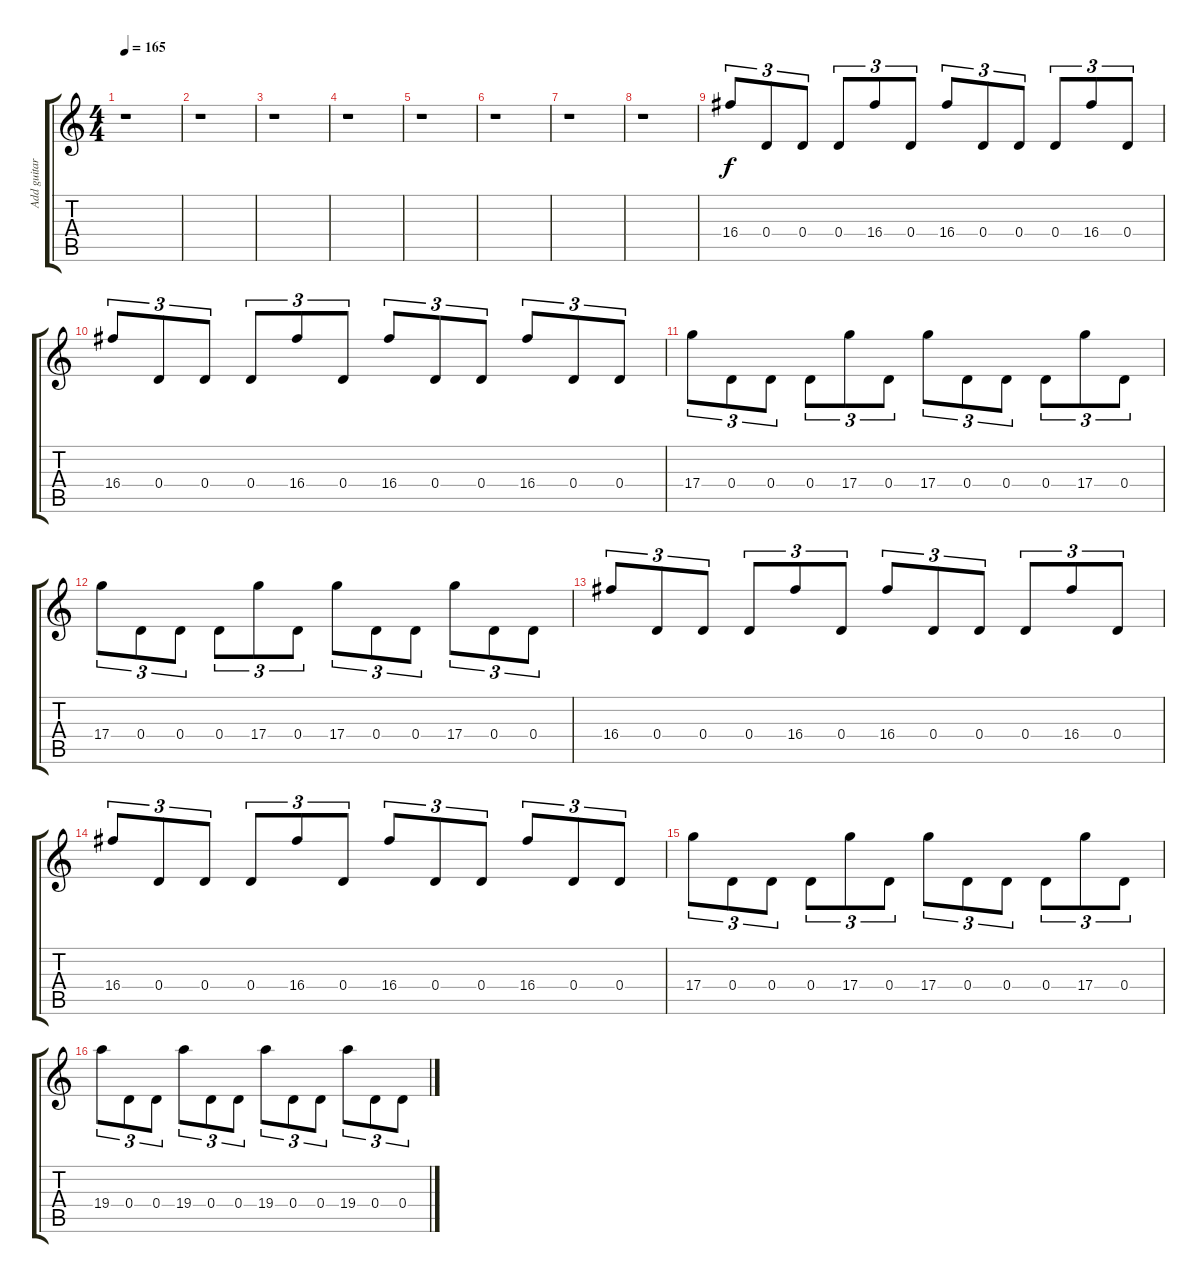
\track ("Add guitar 3" "Add guitar") {instrument distortionguitar}
\staff {score tabs}
\tuning (E4 B3 G3 D3 A2 D2) {hide}
\ts (4 4)
\tempo 165
\clef g2
\ks c
r.1{dy f} |
r.1 |
r.1 |
r.1 |
r.1 |
r.1 |
r.1 |
r.1 |
16.4.8{tu (3 2)} 0.4.8{tu (3 2)} 0.4.8{tu (3 2)} 0.4.8{tu (3 2)} 16.4.8{tu (3 2)} 0.4.8{tu (3 2)} 16.4.8{tu (3 2)} 0.4.8{tu (3 2)} 0.4.8{tu (3 2)} 0.4.8{tu (3 2)} 16.4.8{tu (3 2)} 0.4.8{tu (3 2)} |
16.4.8{tu (3 2)} 0.4.8{tu (3 2)} 0.4.8{tu (3 2)} 0.4.8{tu (3 2)} 16.4.8{tu (3 2)} 0.4.8{tu (3 2)} 16.4.8{tu (3 2)} 0.4.8{tu (3 2)} 0.4.8{tu (3 2)} 16.4.8{tu (3 2)} 0.4.8{tu (3 2)} 0.4.8{tu (3 2)} |
17.4.8{tu (3 2)} 0.4.8{tu (3 2)} 0.4.8{tu (3 2)} 0.4.8{tu (3 2)} 17.4.8{tu (3 2)} 0.4.8{tu (3 2)} 17.4.8{tu (3 2)} 0.4.8{tu (3 2)} 0.4.8{tu (3 2)} 0.4.8{tu (3 2)} 17.4.8{tu (3 2)} 0.4.8{tu (3 2)} |
17.4.8{tu (3 2)} 0.4.8{tu (3 2)} 0.4.8{tu (3 2)} 0.4.8{tu (3 2)} 17.4.8{tu (3 2)} 0.4.8{tu (3 2)} 17.4.8{tu (3 2)} 0.4.8{tu (3 2)} 0.4.8{tu (3 2)} 17.4.8{tu (3 2)} 0.4.8{tu (3 2)} 0.4.8{tu (3 2)} |
16.4.8{tu (3 2)} 0.4.8{tu (3 2)} 0.4.8{tu (3 2)} 0.4.8{tu (3 2)} 16.4.8{tu (3 2)} 0.4.8{tu (3 2)} 16.4.8{tu (3 2)} 0.4.8{tu (3 2)} 0.4.8{tu (3 2)} 0.4.8{tu (3 2)} 16.4.8{tu (3 2)} 0.4.8{tu (3 2)} |
16.4.8{tu (3 2)} 0.4.8{tu (3 2)} 0.4.8{tu (3 2)} 0.4.8{tu (3 2)} 16.4.8{tu (3 2)} 0.4.8{tu (3 2)} 16.4.8{tu (3 2)} 0.4.8{tu (3 2)} 0.4.8{tu (3 2)} 16.4.8{tu (3 2)} 0.4.8{tu (3 2)} 0.4.8{tu (3 2)} |
17.4.8{tu (3 2)} 0.4.8{tu (3 2)} 0.4.8{tu (3 2)} 0.4.8{tu (3 2)} 17.4.8{tu (3 2)} 0.4.8{tu (3 2)} 17.4.8{tu (3 2)} 0.4.8{tu (3 2)} 0.4.8{tu (3 2)} 0.4.8{tu (3 2)} 17.4.8{tu (3 2)} 0.4.8{tu (3 2)} |
19.4.8{tu (3 2)} 0.4.8{tu (3 2)} 0.4.8{tu (3 2)} 19.4.8{tu (3 2)} 0.4.8{tu (3 2)} 0.4.8{tu (3 2)} 19.4.8{tu (3 2)} 0.4.8{tu (3 2)} 0.4.8{tu (3 2)} 19.4.8{tu (3 2)} 0.4.8{tu (3 2)} 0.4.8{tu (3 2)}
